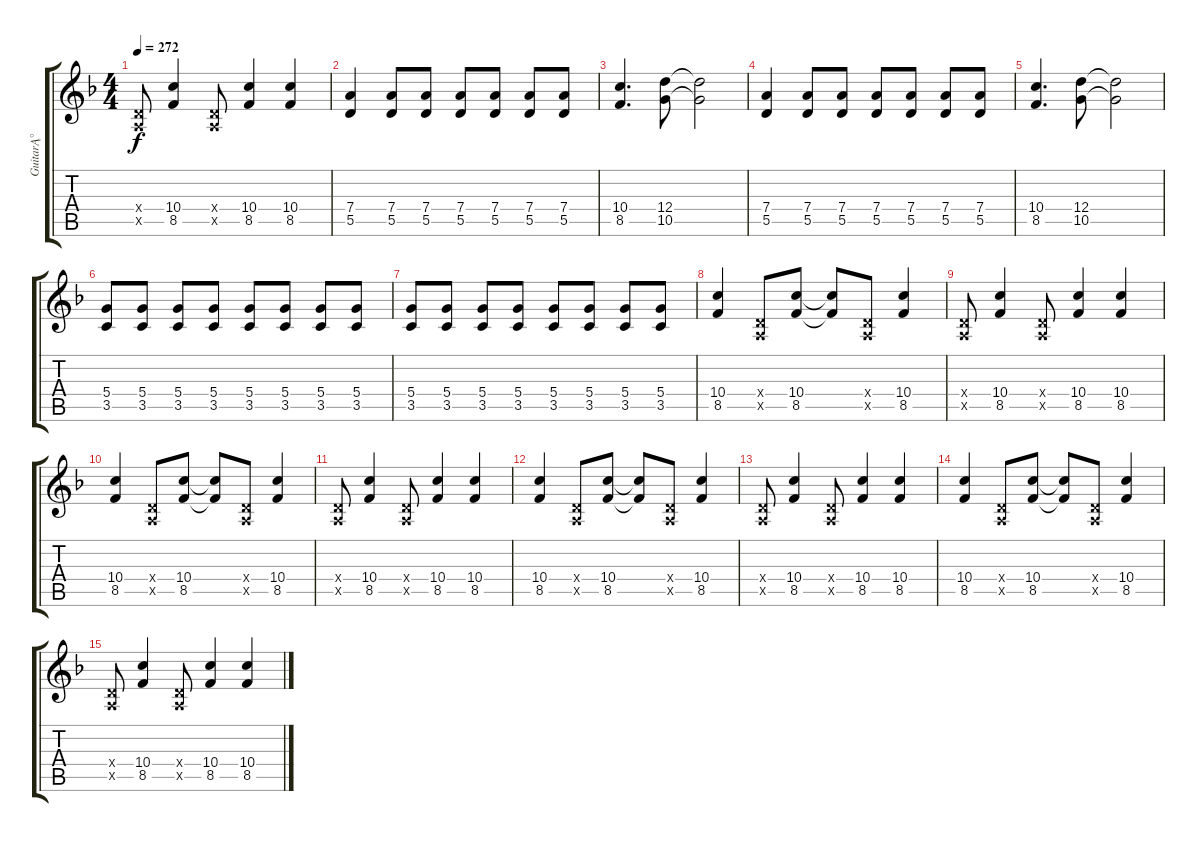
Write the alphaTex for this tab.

\track ("GuitarĄ°" "GuitarĄ°") {instrument distortionguitar}
\staff {score tabs}
\tuning (E4 B3 G3 D3 A2 E2) {hide}
\ts (4 4)
\tempo 272
\clef g2
\ks f
(0.4{x} 0.5{x}).8{dy f} (10.4 8.5).4 (0.4{x} 0.5{x}).8 (10.4 8.5).4 (10.4 8.5).4 |
(7.4 5.5).4 (7.4 5.5).8 (7.4 5.5).8 (7.4 5.5).8 (7.4 5.5).8 (7.4 5.5).8 (7.4 5.5).8 |
(10.4 8.5).4{d} (12.4 10.5).8 (12.4{t} 10.5{t}).2 |
(7.4 5.5).4 (7.4 5.5).8 (7.4 5.5).8 (7.4 5.5).8 (7.4 5.5).8 (7.4 5.5).8 (7.4 5.5).8 |
(10.4 8.5).4{d} (12.4 10.5).8 (12.4{t} 10.5{t}).2 |
(5.4 3.5).8 (5.4 3.5).8 (5.4 3.5).8 (5.4 3.5).8 (5.4 3.5).8 (5.4 3.5).8 (5.4 3.5).8 (5.4 3.5).8 |
(5.4 3.5).8 (5.4 3.5).8 (5.4 3.5).8 (5.4 3.5).8 (5.4 3.5).8 (5.4 3.5).8 (5.4 3.5).8 (5.4 3.5).8 |
(10.4 8.5).4 (0.4{x} 0.5{x}).8 (10.4 8.5).8 (10.4{t} 8.5{t}).8 (0.4{x} 0.5{x}).8 (10.4 8.5).4 |
(0.4{x} 0.5{x}).8 (10.4 8.5).4 (0.4{x} 0.5{x}).8 (10.4 8.5).4 (10.4 8.5).4 |
(10.4 8.5).4 (0.4{x} 0.5{x}).8 (10.4 8.5).8 (10.4{t} 8.5{t}).8 (0.4{x} 0.5{x}).8 (10.4 8.5).4 |
(0.4{x} 0.5{x}).8 (10.4 8.5).4 (0.4{x} 0.5{x}).8 (10.4 8.5).4 (10.4 8.5).4 |
(10.4 8.5).4 (0.4{x} 0.5{x}).8 (10.4 8.5).8 (10.4{t} 8.5{t}).8 (0.4{x} 0.5{x}).8 (10.4 8.5).4 |
(0.4{x} 0.5{x}).8 (10.4 8.5).4 (0.4{x} 0.5{x}).8 (10.4 8.5).4 (10.4 8.5).4 |
(10.4 8.5).4 (0.4{x} 0.5{x}).8 (10.4 8.5).8 (10.4{t} 8.5{t}).8 (0.4{x} 0.5{x}).8 (10.4 8.5).4 |
(0.4{x} 0.5{x}).8 (10.4 8.5).4 (0.4{x} 0.5{x}).8 (10.4 8.5).4 (10.4 8.5).4
